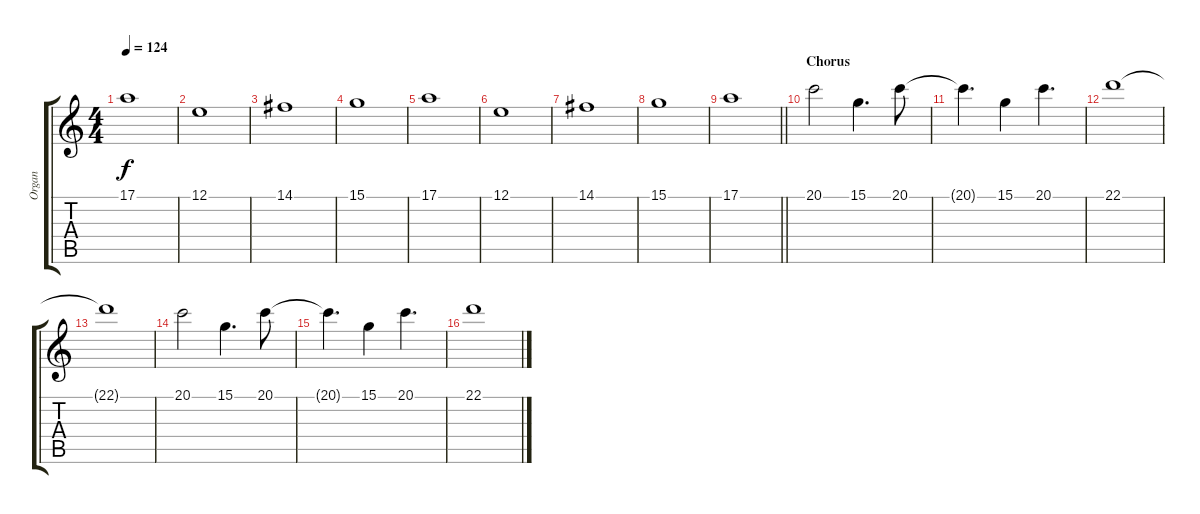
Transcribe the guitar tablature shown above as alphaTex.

\track ("Organ" "Organ") {instrument drawbarorgan}
\staff {score tabs}
\tuning (E4 B3 G3 D3 A2 E2) {hide}
\ts (4 4)
\tempo 124
\clef g2
\ks c
17.1.1{dy f} |
12.1.1 |
14.1.1 |
15.1.1 |
17.1.1 |
12.1.1 |
14.1.1 |
15.1.1 |
\barLineRight lightlight
17.1.1 |
\section ("" "Chorus")
20.1.2{instrument rockorgan} 15.1.4{d} 20.1.8 |
20.1{t}.4{d} 15.1.4 20.1.4{d} |
22.1.1 |
22.1{t}.1 |
20.1.2 15.1.4{d} 20.1.8 |
20.1{t}.4{d} 15.1.4 20.1.4{d} |
22.1.1
